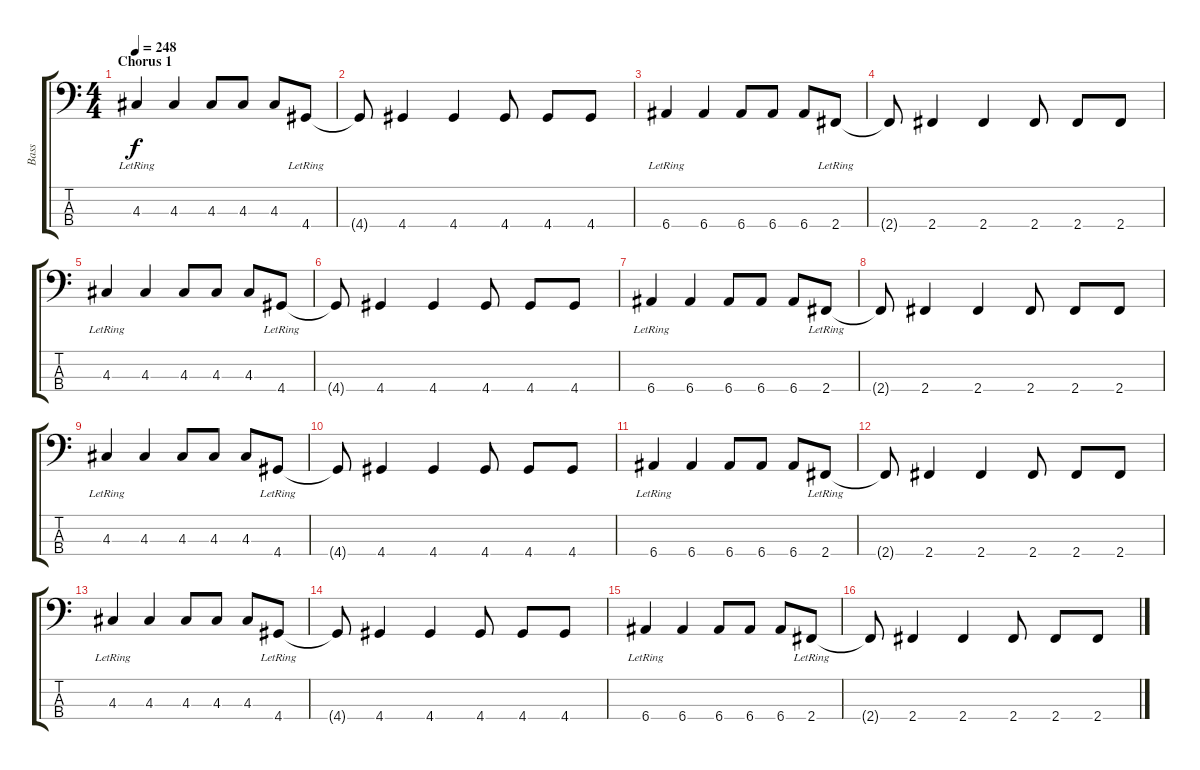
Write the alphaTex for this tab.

\track ("Bass" "Bass") {instrument electricbassfinger}
\staff {score tabs}
\tuning (G2 D2 A1 E1) {hide}
\ts (4 4)
\section ("" "Chorus 1")
\tempo 248
\clef f4
\ks c
4.3{lr}.4{dy f} 4.3.4 4.3.8 4.3.8 4.3.8 4.4{lr}.8 |
4.4{t}.8 4.4.4 4.4.4 4.4.8 4.4.8 4.4.8 |
6.4{lr}.4 6.4.4 6.4.8 6.4.8 6.4.8 2.4{lr}.8 |
2.4{t}.8 2.4.4 2.4.4 2.4.8 2.4.8 2.4.8 |
4.3{lr}.4 4.3.4 4.3.8 4.3.8 4.3.8 4.4{lr}.8 |
4.4{t}.8 4.4.4 4.4.4 4.4.8 4.4.8 4.4.8 |
6.4{lr}.4 6.4.4 6.4.8 6.4.8 6.4.8 2.4{lr}.8 |
2.4{t}.8 2.4.4 2.4.4 2.4.8 2.4.8 2.4.8 |
4.3{lr}.4 4.3.4 4.3.8 4.3.8 4.3.8 4.4{lr}.8 |
4.4{t}.8 4.4.4 4.4.4 4.4.8 4.4.8 4.4.8 |
6.4{lr}.4 6.4.4 6.4.8 6.4.8 6.4.8 2.4{lr}.8 |
2.4{t}.8 2.4.4 2.4.4 2.4.8 2.4.8 2.4.8 |
4.3{lr}.4 4.3.4 4.3.8 4.3.8 4.3.8 4.4{lr}.8 |
4.4{t}.8 4.4.4 4.4.4 4.4.8 4.4.8 4.4.8 |
6.4{lr}.4 6.4.4 6.4.8 6.4.8 6.4.8 2.4{lr}.8 |
2.4{t}.8 2.4.4 2.4.4 2.4.8 2.4.8 2.4.8
